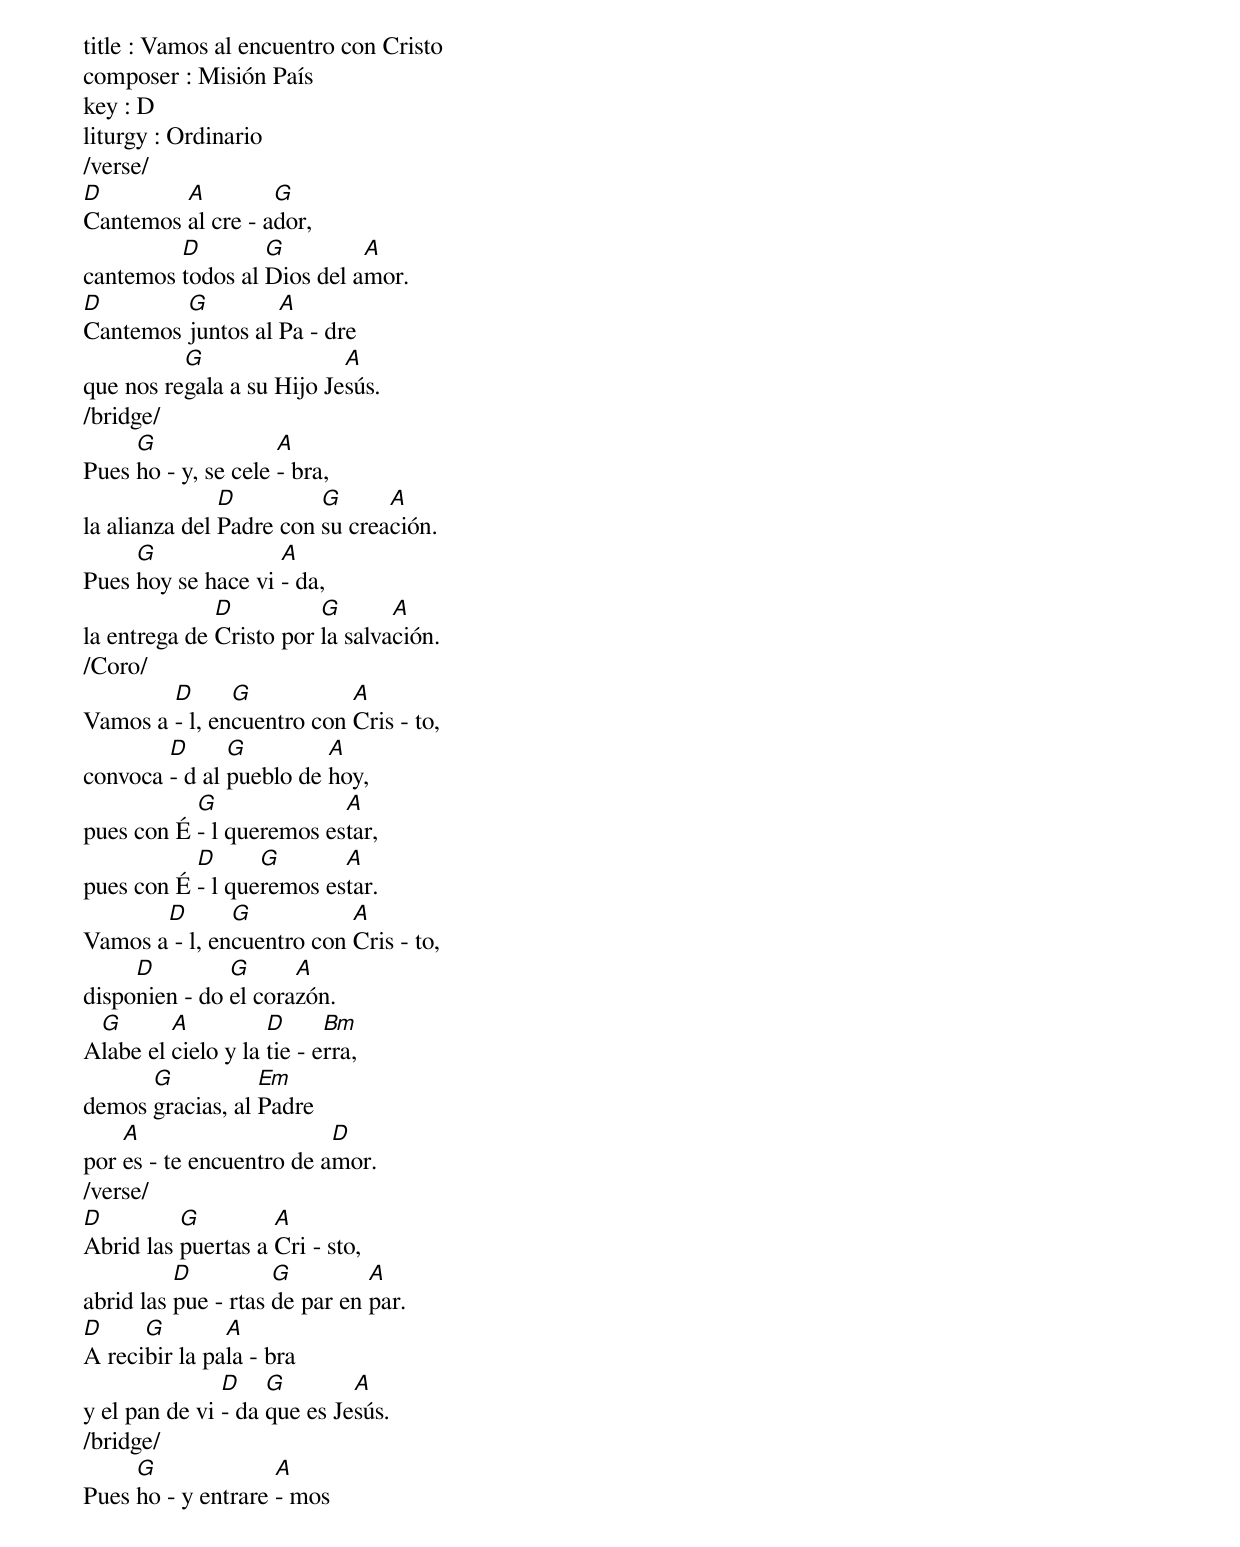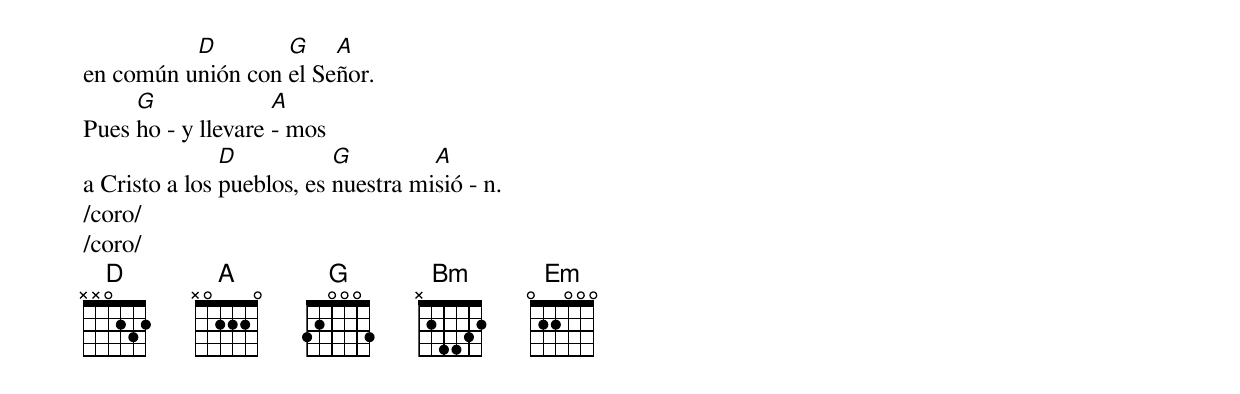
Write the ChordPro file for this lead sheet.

title : Vamos al encuentro con Cristo
composer : Misión País
key : D
liturgy : Ordinario
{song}
/verse/
[D]Cantemos [A]al cre - a[G]dor,
cantemos [D]todos al [G]Dios del a[A]mor.
[D]Cantemos [G]juntos al [A]Pa - dre
que nos re[G]gala a su Hijo Je[A]sús.
/bridge/
Pues [G]ho - y, se cele [A]- bra,
la alianza del [D]Padre con [G]su crea[A]ción.
Pues [G]hoy se hace vi [A]- da,
la entrega de [D]Cristo por [G]la salva[A]ción.
/Coro/
Vamos a [D]- l, en[G]cuentro con [A]Cris - to,
convoca [D]- d al [G]pueblo de [A]hoy,
pues con É [G]- l queremos es[A]tar,
pues con É [D]- l que[G]remos es[A]tar.
Vamos a[D] - l, en[G]cuentro con [A]Cris - to,
dispo[D]nien - do [G]el cora[A]zón.
A[G]labe el [A]cielo y la [D]tie - e[Bm]rra,
demos [G]gracias, al [Em]Padre
por [A]es - te encuentro de a[D]mor.
/verse/
[D]Abrid las [G]puertas a [A]Cri - sto,
abrid las [D]pue - rtas [G]de par en [A]par.
[D]A reci[G]bir la pa[A]la - bra
y el pan de vi [D]- da [G]que es Je[A]sús.
/bridge/
Pues [G]ho - y entrare [A]- mos
en común u[D]nión con [G]el Se[A]ñor.
Pues [G]ho - y llevare [A]- mos
a Cristo a los [D]pueblos, es [G]nuestra mi[A]sió - n.
/coro/
/coro/
